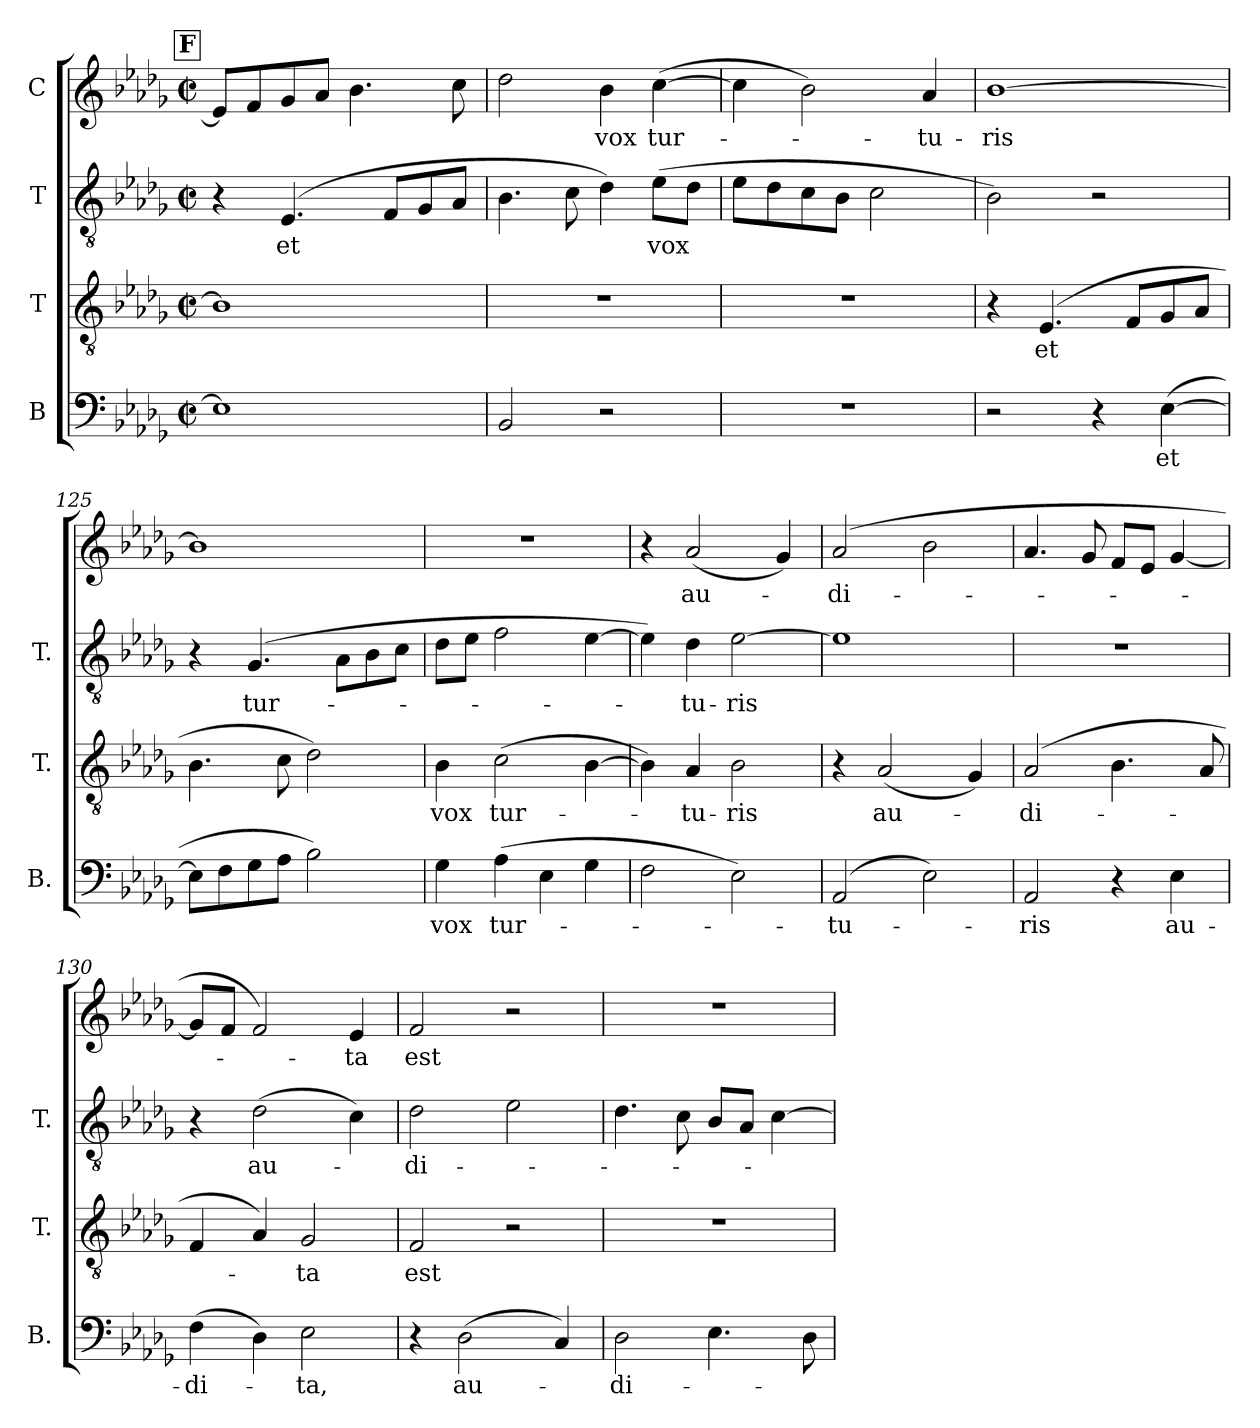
**kern	**text	**kern	**text	**kern	**text	**kern	**text
*part4	*part4	*part3	*part3	*part2	*part2	*part1	*part1
*staff4	*staff4	*staff3	*staff3	*staff2	*staff2	*staff1	*staff1
*I"B	*	*I"T	*	*I"T	*	*I"C	*
*I'B.	*	*I'T.	*	*I'T.	*	*	*
*clefF4	*	*clefGv2	*	*clefGv2	*	*clefG2	*
*	*	*ITrd7c12	*	*ITrd7c12	*	*	*
*k[b-e-a-d-g-]	*	*k[b-e-a-d-g-]	*	*k[b-e-a-d-g-]	*	*k[b-e-a-d-g-]	*
*b-:	*	*b-:	*	*b-:	*	*b-:	*
*M2/2	*	*M2/2	*	*M2/2	*	*M2/2	*
*met(c|)	*	*met(c|)	*	*met(c|)	*	*met(c|)	*
!!LO:REH:place=s1:B:color=#000000:enc=box:fs=18.5691:t=F
=121	=121	=121	=121	=121	=121	=121	=121
1E-i]	.	1BB-i]	.	4r	.	8e-i/L]	.
.	.	.	.	.	.	8fi/	.
!	!	!	!	!	!LO:LY:b:color=#000000	!	!
.	.	.	.	(4.EE-i/	et	8g-i/	.
.	.	.	.	.	.	8a-i/J	.
.	.	.	.	.	.	4.b-i\	.
.	.	.	.	8FFi/L	.	.	.
.	.	.	.	8GG-i/	.	.	.
.	.	.	.	8AA-i/J	.	8cci\	.
=122	=122	=122	=122	=122	=122	=122	=122
2BB-i/	.	1r	.	4.BB-i\	.	2dd-i\	.
.	.	.	.	8Ci\	.	.	.
!	!	!	!	!	!	!	!LO:LY:b:color=#000000
2r	.	.	.	4D-i\)	.	4b-i\	vox
!	!	!	!	!	!LO:LY:b:color=#000000	!	!
!	!	!	!	!	!	!	!LO:LY:b:color=#000000
.	.	.	.	(8E-i\L	vox	([4cci\	tur-
.	.	.	.	8D-i\J	.	.	.
=123	=123	=123	=123	=123	=123	=123	=123
1r	.	1r	.	8E-i\L	.	4cci\]	.
.	.	.	.	8D-i\	.	.	.
.	.	.	.	8Ci\	.	2b-i\)	.
.	.	.	.	8BB-i\J	.	.	.
.	.	.	.	2Ci\	.	.	.
!	!	!	!	!	!	!	!LO:LY:b:color=#000000
.	.	.	.	.	.	4a-i/	-tu-
=124	=124	=124	=124	=124	=124	=124	=124
!	!	!	!	!	!	!	!LO:LY:b:color=#000000
2r	.	4r	.	2BB-i\)	.	[1b-i	-ris
!	!	!	!LO:LY:b:color=#000000	!	!	!	!
.	.	(4.EE-i/	et	.	.	.	.
4r	.	.	.	2r	.	.	.
.	.	8FFi/L	.	.	.	.	.
!	!LO:LY:b:color=#000000	!	!	!	!	!	!
([4E-i\	et	8GG-i/	.	.	.	.	.
.	.	8AA-i/J	.	.	.	.	.
!!LO:PB:g=z
=125	=125	=125	=125	=125	=125	=125	=125
8E-i\L]	.	4.BB-i\	.	4r	.	1b-i]	.
8Fi\	.	.	.	.	.	.	.
!	!	!	!	!	!LO:LY:b:color=#000000	!	!
8G-i\	.	.	.	(4.GG-i/	tur-	.	.
8A-i\J	.	8Ci\	.	.	.	.	.
2B-i\)	.	2D-i\)	.	.	.	.	.
.	.	.	.	8AA-i\L	.	.	.
.	.	.	.	8BB-i\	.	.	.
.	.	.	.	8Ci\J	.	.	.
=126	=126	=126	=126	=126	=126	=126	=126
!	!LO:LY:b:color=#000000	!	!	!	!	!	!
!	!	!	!LO:LY:b:color=#000000	!	!	!	!
4G-i\	vox	4BB-i\	vox	8D-i\L	.	1r	.
.	.	.	.	8E-i\J	.	.	.
!	!LO:LY:b:color=#000000	!	!	!	!	!	!
!	!	!	!LO:LY:b:color=#000000	!	!	!	!
(4A-i\	tur-	(2Ci\	tur-	2Fi\	.	.	.
4E-i\	.	.	.	.	.	.	.
4G-i\	.	[4BB-i\	.	[4E-i\	.	.	.
=127	=127	=127	=127	=127	=127	=127	=127
2Fi\	.	4BB-i\])	.	4E-i\])	.	4r	.
!	!	!	!LO:LY:b:color=#000000	!	!	!	!
!	!	!	!	!	!LO:LY:b:color=#000000	!	!
!	!	!	!	!	!	!	!LO:LY:b:color=#000000
.	.	4AA-i/	-tu-	4D-i\	-tu-	(2a-i/	au-
!	!	!	!LO:LY:b:color=#000000	!	!	!	!
!	!	!	!	!	!LO:LY:b:color=#000000	!	!
2E-i\)	.	2BB-i\	-ris	[2E-i\	-ris	.	.
.	.	.	.	.	.	4g-i/)	.
=128	=128	=128	=128	=128	=128	=128	=128
!	!LO:LY:b:color=#000000	!	!	!	!	!	!
!	!	!	!	!	!	!	!LO:LY:b:color=#000000
(2AA-i/	-tu-	4r	.	1E-i]	.	(2a-i/	-di-
!	!	!	!LO:LY:b:color=#000000	!	!	!	!
.	.	(2AA-i/	au-	.	.	.	.
2E-i\)	.	.	.	.	.	2b-i\	.
.	.	4GG-i/)	.	.	.	.	.
=129	=129	=129	=129	=129	=129	=129	=129
!	!LO:LY:b:color=#000000	!	!	!	!	!	!
!	!	!	!LO:LY:b:color=#000000	!	!	!	!
2AA-i/	-ris	(2AA-i/	-di-	1r	.	4.a-i/	.
.	.	.	.	.	.	8g-i/	.
4r	.	4.BB-i\	.	.	.	8fi/L	.
.	.	.	.	.	.	8e-i/J	.
!	!LO:LY:b:color=#000000	!	!	!	!	!	!
4E-i\	au-	.	.	.	.	[4g-i/	.
.	.	8AA-i/	.	.	.	.	.
=130	=130	=130	=130	=130	=130	=130	=130
!	!LO:LY:b:color=#000000	!	!	!	!	!	!
(4Fi\	-di-	4FFi/	.	4r	.	8g-i/L]	.
.	.	.	.	.	.	8fi/J	.
!	!	!	!	!	!LO:LY:b:color=#000000	!	!
4D-i\)	.	4AA-i/)	.	(2D-i\	au-	2fi/)	.
!	!LO:LY:b:color=#000000	!	!	!	!	!	!
!	!	!	!LO:LY:b:color=#000000	!	!	!	!
2E-i\	-ta,	2GG-i/	-ta	.	.	.	.
!	!	!	!	!	!	!	!LO:LY:b:color=#000000
.	.	.	.	4Ci\)	.	4e-i/	-ta
!!LO:LB:g=z
=131	=131	=131	=131	=131	=131	=131	=131
!	!	!	!LO:LY:b:color=#000000	!	!	!	!
!	!	!	!	!	!LO:LY:b:color=#000000	!	!
!	!	!	!	!	!	!	!LO:LY:b:color=#000000
4r	.	2FFi/	est	2D-i\	-di-	2fi/	est
!	!LO:LY:b:color=#000000	!	!	!	!	!	!
(2D-i\	au-	.	.	.	.	.	.
.	.	2r	.	2E-i\	.	2r	.
4Ci/)	.	.	.	.	.	.	.
=132	=132	=132	=132	=132	=132	=132	=132
!	!LO:LY:b:color=#000000	!	!	!	!	!	!
2D-i\	-di-	1r	.	4.D-i\	.	1r	.
.	.	.	.	8Ci\	.	.	.
4.E-i\	.	.	.	8BB-i/L	.	.	.
.	.	.	.	8AA-i/J	.	.	.
.	.	.	.	[4Ci\	.	.	.
8D-i\	.	.	.	.	.	.	.
=	=	=	=	=	=	=	=
*-	*-	*-	*-	*-	*-	*-	*-
